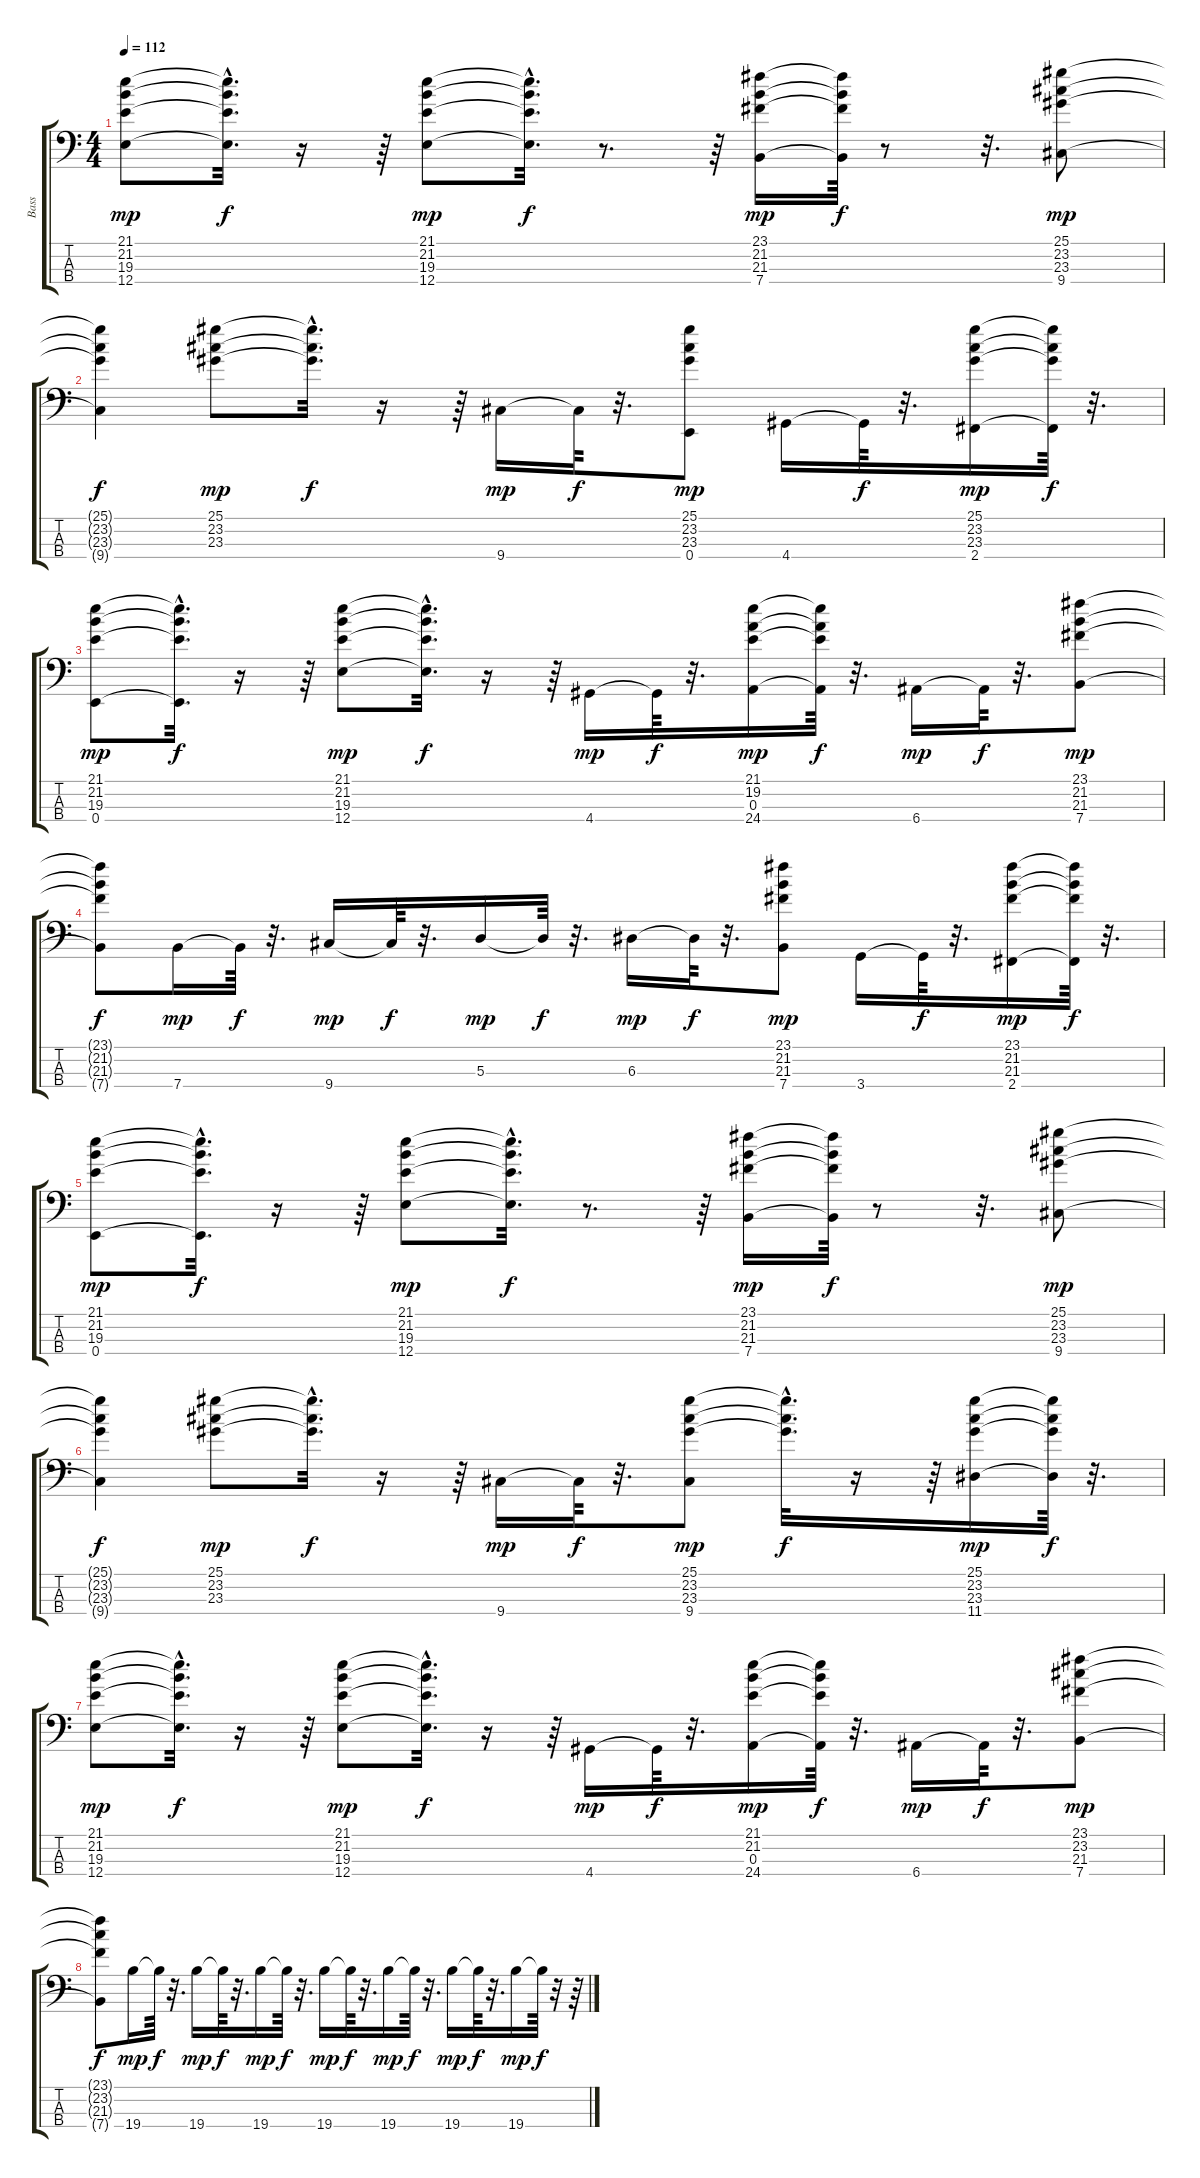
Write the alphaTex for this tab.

\track ("Bass" "Bass") {instrument electricbasspick}
\staff {score tabs}
\tuning (G2 D2 A1 E1) {hide}
\ts (4 4)
\tempo 112
\clef f4
\ks c
(21.1 21.2 19.3 12.4).8{dy mp} (21.1{hac t} 21.2{hac t} 19.3{hac t} 12.4{hac t}).32{d dy f} r.16 r.64 (21.1 21.2 19.3 12.4).8{dy mp} (21.1{hac t} 21.2{hac t} 19.3{hac t} 12.4{hac t}).32{d dy f} r.8{d} r.64 (23.1 21.2 21.3 7.4).16{dy mp} (23.1{t} 21.2{t} 21.3{t} 7.4{t}).64{dy f} r.8 r.32{d} (25.1 23.2 23.3 9.4).8{dy mp} |
(25.1{t} 23.2{t} 23.3{t} 9.4{t}).4{dy f} (25.1 23.2 23.3).8{dy mp} (25.1{hac t} 23.2{hac t} 23.3{hac t}).32{d dy f} r.16 r.64 9.4.16{dy mp} 9.4{t}.64{dy f} r.32{d} (25.1 23.2 23.3 0.4).8{dy mp} 4.4.16 4.4{t}.64{dy f} r.32{d} (25.1 23.2 23.3 2.4).16{dy mp} (25.1{t} 23.2{t} 23.3{t} 2.4{t}).64{dy f} r.32{d} |
(21.1 21.2 19.3 0.4).8{dy mp} (21.1{hac t} 21.2{hac t} 19.3{hac t} 0.4{hac t}).32{d dy f} r.16 r.64 (21.1 21.2 19.3 12.4).8{dy mp} (21.1{hac t} 21.2{hac t} 19.3{hac t} 12.4{hac t}).32{d dy f} r.16 r.64 4.4.16{dy mp} 4.4{t}.64{dy f} r.32{d} (21.1 19.2 0.3 24.4).16{dy mp} (21.1{t} 19.2{t} 0.3{t} 24.4{t}).64{dy f} r.32{d} 6.4.16{dy mp} 6.4{t}.64{dy f} r.32{d} (23.1 21.2 21.3 7.4).8{dy mp} |
(23.1{t} 21.2{t} 21.3{t} 7.4{t}).8{dy f} 7.4.16{dy mp} 7.4{t}.64{dy f} r.32{d} 9.4.16{dy mp} 9.4{t}.64{dy f} r.32{d} 5.3.16{dy mp} 5.3{t}.64{dy f} r.32{d} 6.3.16{dy mp} 6.3{t}.64{dy f} r.32{d} (23.1 21.2 21.3 7.4).8{dy mp} 3.4.16 3.4{t}.64{dy f} r.32{d} (23.1 21.2 21.3 2.4).16{dy mp} (23.1{t} 21.2{t} 21.3{t} 2.4{t}).64{dy f} r.32{d} |
(21.1 21.2 19.3 0.4).8{dy mp} (21.1{hac t} 21.2{hac t} 19.3{hac t} 0.4{hac t}).32{d dy f} r.16 r.64 (21.1 21.2 19.3 12.4).8{dy mp} (21.1{hac t} 21.2{hac t} 19.3{hac t} 12.4{hac t}).32{d dy f} r.8{d} r.64 (23.1 21.2 21.3 7.4).16{dy mp} (23.1{t} 21.2{t} 21.3{t} 7.4{t}).64{dy f} r.8 r.32{d} (25.1 23.2 23.3 9.4).8{dy mp} |
(25.1{t} 23.2{t} 23.3{t} 9.4{t}).4{dy f} (25.1 23.2 23.3).8{dy mp} (25.1{hac t} 23.2{hac t} 23.3{hac t}).32{d dy f} r.16 r.64 9.4.16{dy mp} 9.4{t}.64{dy f} r.32{d} (25.1 23.2 23.3 9.4).8{dy mp} (25.1{hac t} 23.2{hac t} 23.3{hac t}).32{d dy f} r.16 r.64 (25.1 23.2 23.3 11.4).16{dy mp} (25.1{t} 23.2{t} 23.3{t} 11.4{t}).64{dy f} r.32{d} |
(21.1 21.2 19.3 12.4).8{dy mp} (21.1{hac t} 21.2{hac t} 19.3{hac t} 12.4{hac t}).32{d dy f} r.16 r.64 (21.1 21.2 19.3 12.4).8{dy mp} (21.1{hac t} 21.2{hac t} 19.3{hac t} 12.4{hac t}).32{d dy f} r.16 r.64 4.4.16{dy mp} 4.4{t}.64{dy f} r.32{d} (21.1 21.2 0.3 24.4).16{dy mp} (21.1{t} 21.2{t} 0.3{t} 24.4{t}).64{dy f} r.32{d} 6.4.16{dy mp} 6.4{t}.64{dy f} r.32{d} (23.1 23.2 21.3 7.4).8{dy mp} |
(23.1{t} 23.2{t} 21.3{t} 7.4{t}).8{dy f} 19.4.16{dy mp} 19.4{t}.64{dy f} r.32{d} 19.4.16{dy mp} 19.4{t}.64{dy f} r.32{d} 19.4.16{dy mp} 19.4{t}.64{dy f} r.32{d} 19.4.16{dy mp} 19.4{t}.64{dy f} r.32{d} 19.4.16{dy mp} 19.4{t}.64{dy f} r.32{d} 19.4.16{dy mp} 19.4{t}.64{dy f} r.32{d} 19.4.16{dy mp} 19.4{t}.64{dy f} r.32 r.64
